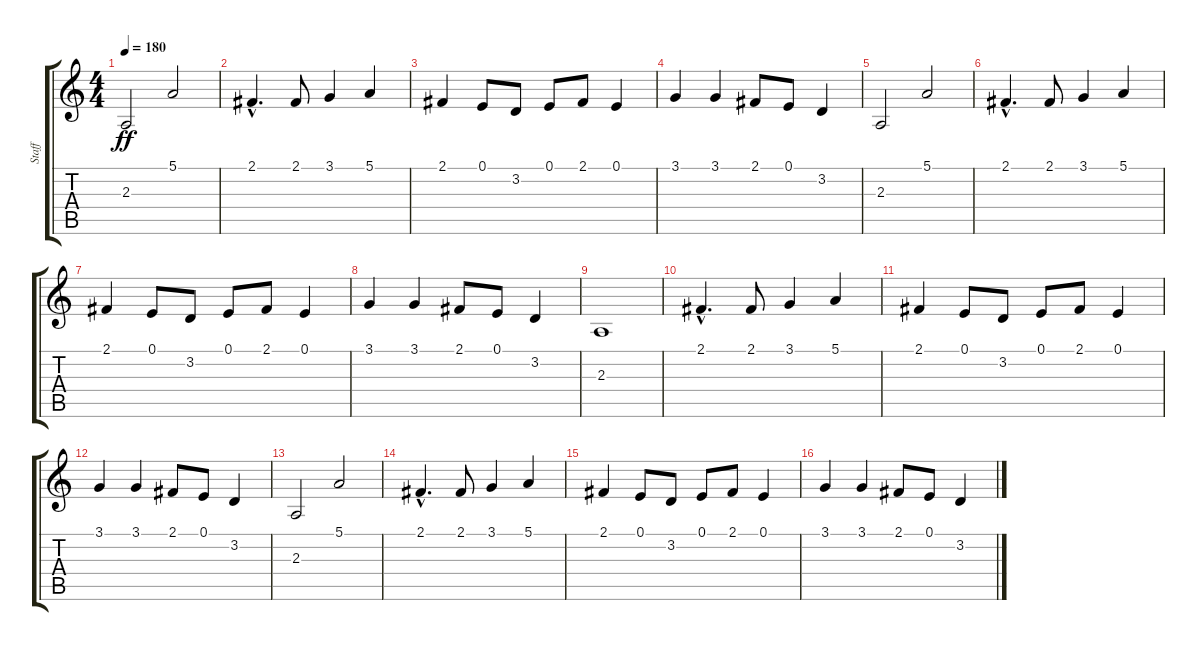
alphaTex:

\track ("Staff" "Staff") {instrument stringensemble1}
\staff {score tabs}
\tuning (E4 B3 G3 D3 A2 E2) {hide}
\ts (4 4)
\tempo 180
\clef g2
\ks c
2.3.2{dy ff} 5.1.2 |
2.1{hac}.4{d} 2.1.8 3.1.4 5.1.4 |
2.1.4 0.1.8 3.2.8 0.1.8 2.1.8 0.1.4 |
3.1.4 3.1.4 2.1.8 0.1.8 3.2.4 |
2.3.2 5.1.2 |
2.1{hac}.4{d} 2.1.8 3.1.4 5.1.4 |
2.1.4 0.1.8 3.2.8 0.1.8 2.1.8 0.1.4 |
3.1.4 3.1.4 2.1.8 0.1.8 3.2.4 |
2.3.1 |
2.1{hac}.4{d} 2.1.8 3.1.4 5.1.4 |
2.1.4 0.1.8 3.2.8 0.1.8 2.1.8 0.1.4 |
3.1.4 3.1.4 2.1.8 0.1.8 3.2.4 |
2.3.2 5.1.2 |
2.1{hac}.4{d} 2.1.8 3.1.4 5.1.4 |
2.1.4 0.1.8 3.2.8 0.1.8 2.1.8 0.1.4 |
3.1.4 3.1.4 2.1.8 0.1.8 3.2.4
